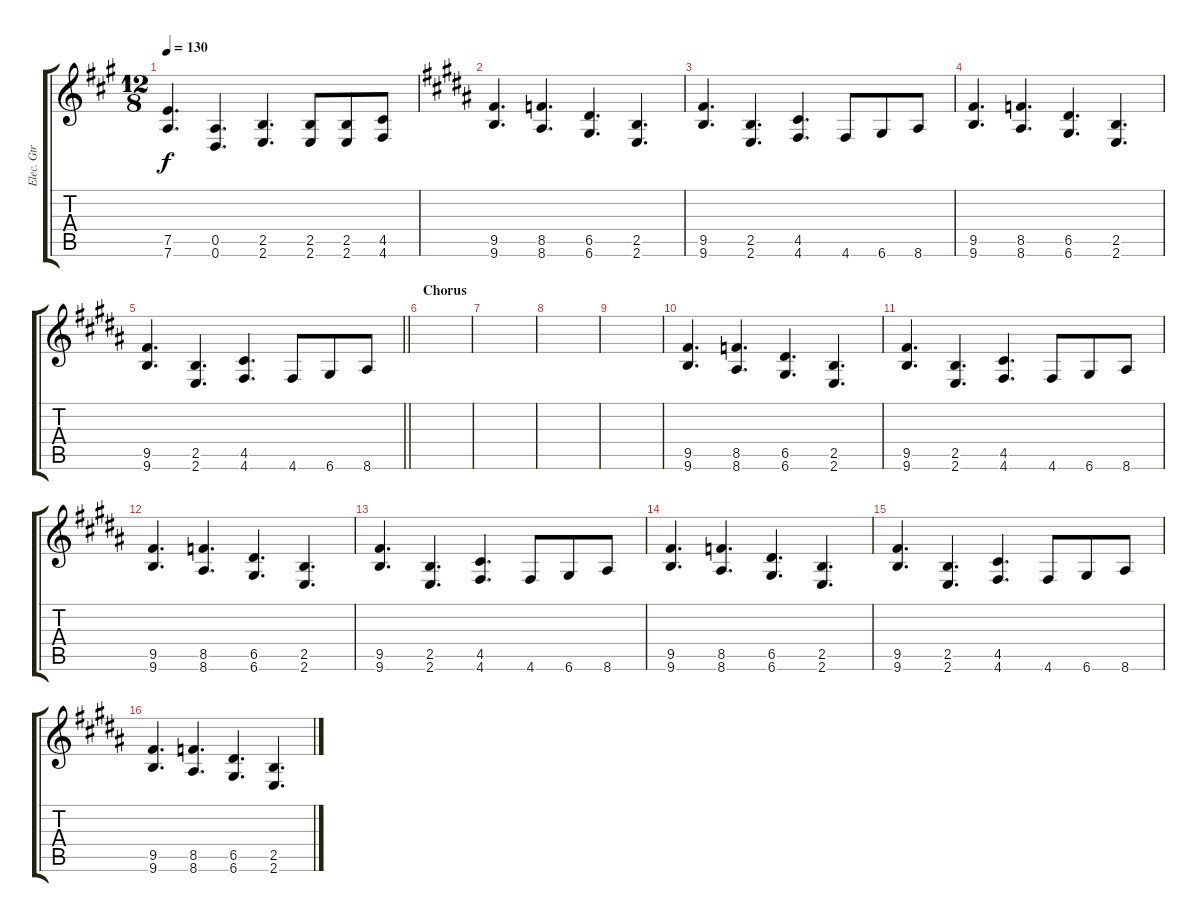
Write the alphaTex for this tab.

\track ("Elec. Gtr 2" "Elec. Gtr ") {instrument distortionguitar}
\staff {score tabs}
\tuning (E4 B3 G3 D3 A2 D2) {hide}
\ts (12 8)
\tempo 130
\clef g2
\ks a
(7.5 7.6).4{d dy f} (0.5 0.6).4{d} (2.5 2.6).4{d} (2.5 2.6).8 (2.5 2.6).8 (4.5 4.6).8 |
\ks b
(9.5 9.6).4{d} (8.5 8.6).4{d} (6.5 6.6).4{d} (2.5 2.6).4{d} |
(9.5 9.6).4{d} (2.5 2.6).4{d} (4.5 4.6).4{d} 4.6.8 6.6.8 8.6.8 |
(9.5 9.6).4{d} (8.5 8.6).4{d} (6.5 6.6).4{d} (2.5 2.6).4{d} |
\barLineRight lightlight
(9.5 9.6).4{d} (2.5 2.6).4{d} (4.5 4.6).4{d} 4.6.8 6.6.8 8.6.8 |
\section ("" "Chorus")
|
|
|
|
(9.5 9.6).4{d} (8.5 8.6).4{d} (6.5 6.6).4{d} (2.5 2.6).4{d} |
(9.5 9.6).4{d} (2.5 2.6).4{d} (4.5 4.6).4{d} 4.6.8 6.6.8 8.6.8 |
(9.5 9.6).4{d} (8.5 8.6).4{d} (6.5 6.6).4{d} (2.5 2.6).4{d} |
(9.5 9.6).4{d} (2.5 2.6).4{d} (4.5 4.6).4{d} 4.6.8 6.6.8 8.6.8 |
(9.5 9.6).4{d} (8.5 8.6).4{d} (6.5 6.6).4{d} (2.5 2.6).4{d} |
(9.5 9.6).4{d} (2.5 2.6).4{d} (4.5 4.6).4{d} 4.6.8 6.6.8 8.6.8 |
(9.5 9.6).4{d} (8.5 8.6).4{d} (6.5 6.6).4{d} (2.5 2.6).4{d}
